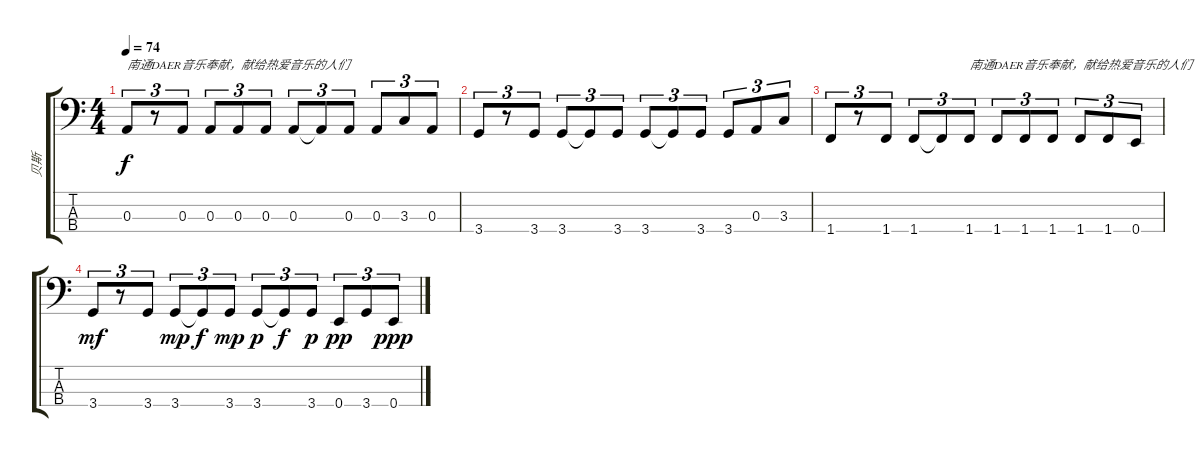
\track ("贝斯" "贝斯") {instrument electricbasspick}
\staff {score tabs}
\tuning (G2 D2 A1 E1) {hide}
\ts (4 4)
\tempo 74
\clef f4
\ks c
0.3.8{tu (3 2) txt "南通DAER音乐奉献，献给热爱音乐的人们" dy f} r.8{tu (3 2)} 0.3.8{tu (3 2)} 0.3.8{tu (3 2)} 0.3.8{tu (3 2)} 0.3.8{tu (3 2)} 0.3.8{tu (3 2)} 0.3{t}.8{tu (3 2)} 0.3.8{tu (3 2)} 0.3.8{tu (3 2)} 3.3.8{tu (3 2)} 0.3.8{tu (3 2)} |
3.4.8{tu (3 2)} r.8{tu (3 2)} 3.4.8{tu (3 2)} 3.4.8{tu (3 2)} 3.4{t}.8{tu (3 2)} 3.4.8{tu (3 2)} 3.4.8{tu (3 2)} 3.4{t}.8{tu (3 2)} 3.4.8{tu (3 2)} 3.4.8{tu (3 2)} 0.3.8{tu (3 2)} 3.3.8{tu (3 2)} |
1.4.8{tu (3 2)} r.8{tu (3 2)} 1.4.8{tu (3 2)} 1.4.8{tu (3 2)} 1.4{t}.8{tu (3 2)} 1.4.8{tu (3 2) txt "南通DAER音乐奉献，献给热爱音乐的人们"} 1.4.8{tu (3 2)} 1.4.8{tu (3 2)} 1.4.8{tu (3 2)} 1.4.8{tu (3 2)} 1.4.8{tu (3 2)} 0.4.8{tu (3 2)} |
3.4.8{tu (3 2) dy mf} r.8{tu (3 2)} 3.4.8{tu (3 2)} 3.4.8{tu (3 2) dy mp} 3.4{t}.8{tu (3 2) dy f} 3.4.8{tu (3 2) dy mp} 3.4.8{tu (3 2) dy p} 3.4{t}.8{tu (3 2) dy f} 3.4.8{tu (3 2) dy p} 0.4.8{tu (3 2) dy pp} 3.4.8{tu (3 2)} 0.4.8{tu (3 2) dy ppp}
